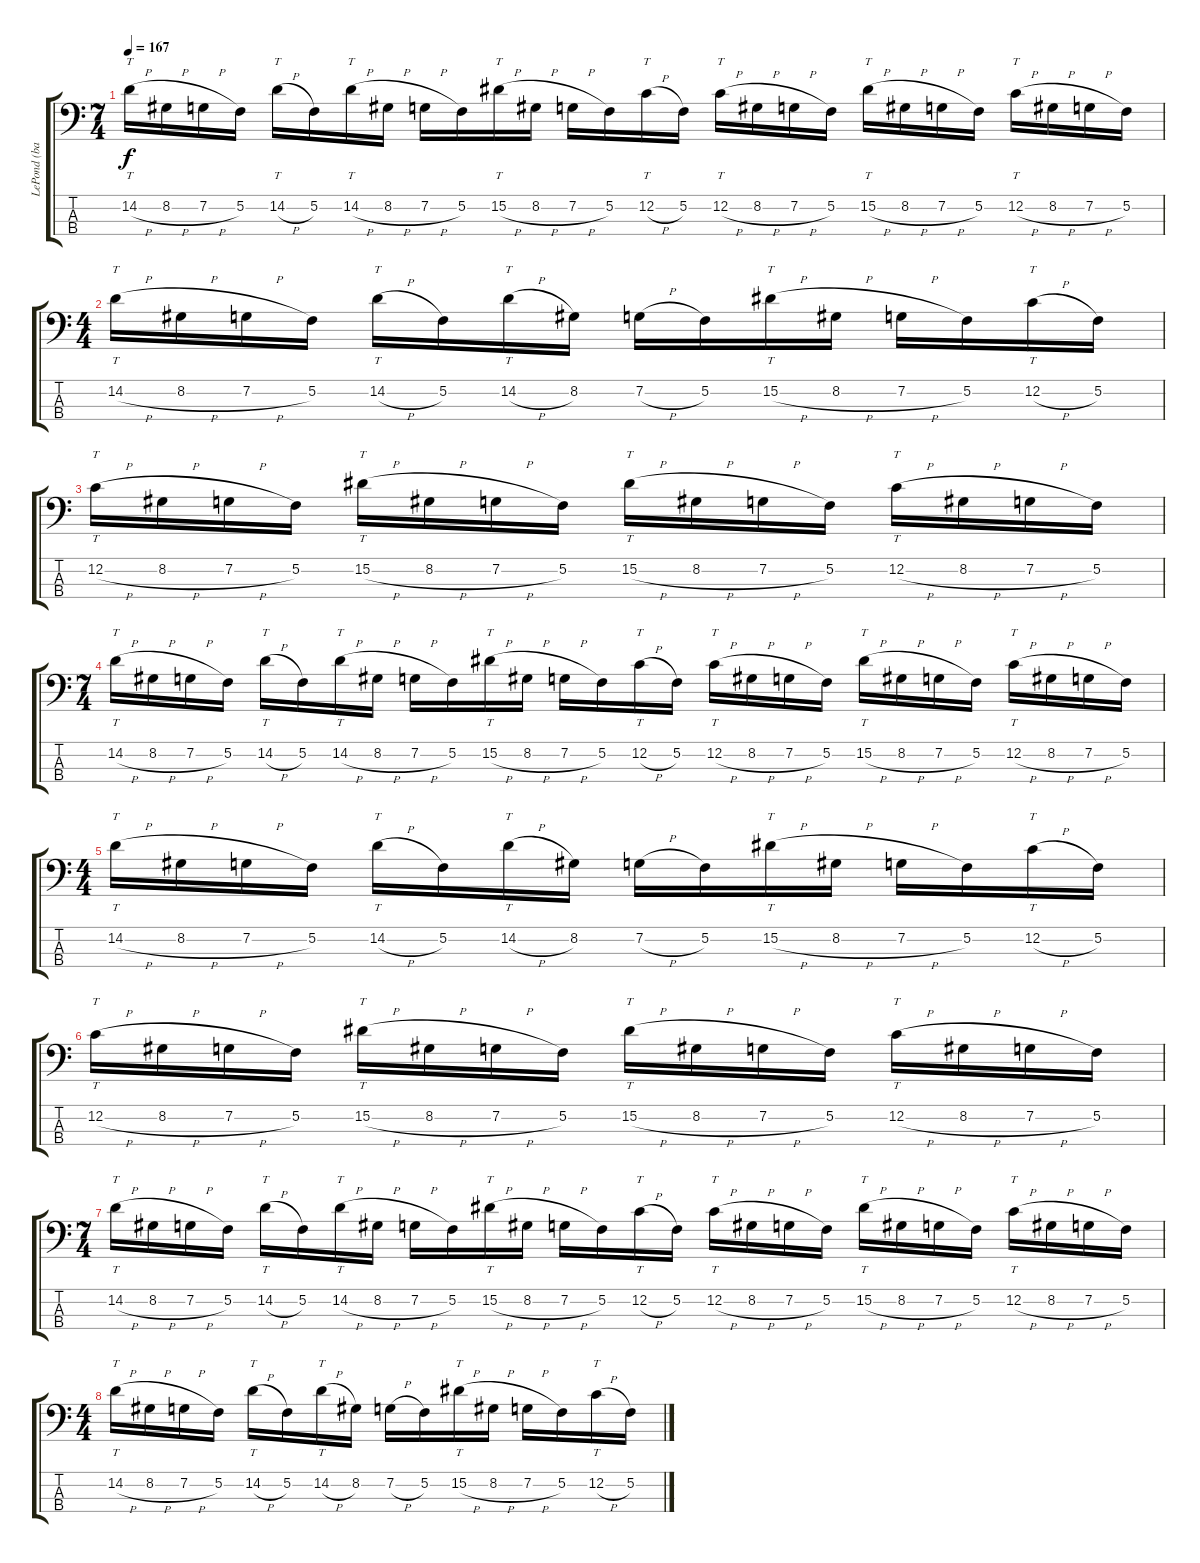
\track ("LePond (bass)" "LePond (ba") {instrument electricbassfinger}
\staff {score tabs}
\tuning (F2 C2 G1 D1) {hide}
\ts (7 4)
\tempo 167
\clef f4
\ks c
14.2{h}.16{tt dy f} 8.2{h}.16 7.2{h}.16 5.2.16 14.2{h}.16{tt} 5.2.16 14.2{h}.16{tt} 8.2{h}.16 7.2{h}.16 5.2.16 15.2{h}.16{tt} 8.2{h}.16 7.2{h}.16 5.2.16 12.2{h}.16{tt} 5.2.16 12.2{h}.16{tt} 8.2{h}.16 7.2{h}.16 5.2.16 15.2{h}.16{tt} 8.2{h}.16 7.2{h}.16 5.2.16 12.2{h}.16{tt} 8.2{h}.16 7.2{h}.16 5.2.16 |
\ts (4 4)
14.2{h}.16{tt} 8.2{h}.16 7.2{h}.16 5.2.16 14.2{h}.16{tt} 5.2.16 14.2{h}.16{tt} 8.2.16 7.2{h}.16 5.2.16 15.2{h}.16{tt} 8.2{h}.16 7.2{h}.16 5.2.16 12.2{h}.16{tt} 5.2.16 |
12.2{h}.16{tt} 8.2{h}.16 7.2{h}.16 5.2.16 15.2{h}.16{tt} 8.2{h}.16 7.2{h}.16 5.2.16 15.2{h}.16{tt} 8.2{h}.16 7.2{h}.16 5.2.16 12.2{h}.16{tt} 8.2{h}.16 7.2{h}.16 5.2.16 |
\ts (7 4)
14.2{h}.16{tt} 8.2{h}.16 7.2{h}.16 5.2.16 14.2{h}.16{tt} 5.2.16 14.2{h}.16{tt} 8.2{h}.16 7.2{h}.16 5.2.16 15.2{h}.16{tt} 8.2{h}.16 7.2{h}.16 5.2.16 12.2{h}.16{tt} 5.2.16 12.2{h}.16{tt} 8.2{h}.16 7.2{h}.16 5.2.16 15.2{h}.16{tt} 8.2{h}.16 7.2{h}.16 5.2.16 12.2{h}.16{tt} 8.2{h}.16 7.2{h}.16 5.2.16 |
\ts (4 4)
14.2{h}.16{tt} 8.2{h}.16 7.2{h}.16 5.2.16 14.2{h}.16{tt} 5.2.16 14.2{h}.16{tt} 8.2.16 7.2{h}.16 5.2.16 15.2{h}.16{tt} 8.2{h}.16 7.2{h}.16 5.2.16 12.2{h}.16{tt} 5.2.16 |
12.2{h}.16{tt} 8.2{h}.16 7.2{h}.16 5.2.16 15.2{h}.16{tt} 8.2{h}.16 7.2{h}.16 5.2.16 15.2{h}.16{tt} 8.2{h}.16 7.2{h}.16 5.2.16 12.2{h}.16{tt} 8.2{h}.16 7.2{h}.16 5.2.16 |
\ts (7 4)
14.2{h}.16{tt} 8.2{h}.16 7.2{h}.16 5.2.16 14.2{h}.16{tt} 5.2.16 14.2{h}.16{tt} 8.2{h}.16 7.2{h}.16 5.2.16 15.2{h}.16{tt} 8.2{h}.16 7.2{h}.16 5.2.16 12.2{h}.16{tt} 5.2.16 12.2{h}.16{tt} 8.2{h}.16 7.2{h}.16 5.2.16 15.2{h}.16{tt} 8.2{h}.16 7.2{h}.16 5.2.16 12.2{h}.16{tt} 8.2{h}.16 7.2{h}.16 5.2.16 |
\ts (4 4)
14.2{h}.16{tt} 8.2{h}.16 7.2{h}.16 5.2.16 14.2{h}.16{tt} 5.2.16 14.2{h}.16{tt} 8.2.16 7.2{h}.16 5.2.16 15.2{h}.16{tt} 8.2{h}.16 7.2{h}.16 5.2.16 12.2{h}.16{tt} 5.2.16
